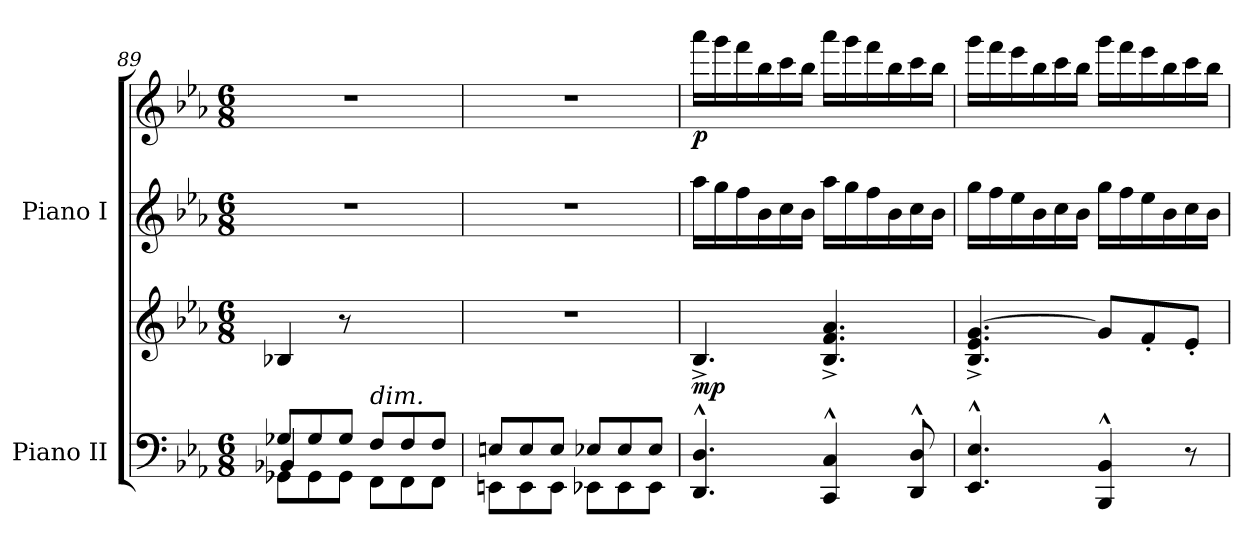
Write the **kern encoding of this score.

**kern	**kern	**dynam	**kern	**kern	**dynam
*part2	*part2	*part2	*part1	*part1	*part1
*staff4	*staff3	*staff3/4	*staff2	*staff1	*staff1/2
*I"Piano II	*	*	*I"Piano I	*	*
*I'Pno. II	*	*	*I'Pno. I	*	*
*clefF4	*clefG2	*	*clefG2	*clefG2	*
*k[b-e-a-]	*k[b-e-a-]	*	*k[b-e-a-]	*k[b-e-a-]	*
*M6/8	*M6/8	*	*M6/8	*M6/8	*
=89	=89	=89	=89	=89	=89
*^	*	*	*	*^	*
*	*^	*	*	*	*	*	*
8G-X/L	8GG-X\L	4BB-X/	4B-X/	.	2.r	2.r	4.ryy	.
8G-/	8GG-\	.	.	.	.	.	.	.
8G-/J	8GG-\J	2rcyy	8r	.	.	.	.	.
*	*	*	*	*	*	*MM168	*	*
!LO:TX:a:i:t=dim.	!	!	!	!	!	!	!	!
8F/L	8FF\L	.	8ryy	.	.	.	4.ryy	.
8F/	8FF\	.	4ryy	.	.	.	.	.
8F/J	8FF\J	.	.	.	.	.	.	.
*v	*v	*v	*	*	*	*	*	*
=90	=90	=90	=90	=90	=90	=90
*	*	*	*	*MM160	*	*
*^	*	*	*	*	*	*
8En/L	8EEn\L	2.r	.	2.r	2.r	4.ryy	.
8E/	8EE\	.	.	.	.	.	.
8E/J	8EE\J	.	.	.	.	.	.
*	*	*	*	*	*MM152	*	*
8E-X/L	8EE-X\L	.	.	.	.	4.ryy	.
8E-/	8EE-\	.	.	.	.	.	.
8E-/J	8EE-\J	.	.	.	.	.	.
*v	*v	*	*	*	*v	*v	*
!!LO:PB:g=z
=91	=91	=91	=91	=91	=91
*	*	*	*	*MM140	*
*^	*	*	*	*^	*
!LO:TX:b:i:t=un poco marcato	!	!	!	!	!	!	!
!	!	!	!LO:DY:b	!	!	!	!LO:DY:b
*v	*v	*	*	*	*v	*v	*
4.DD/^^ 4.D/^^	4.B-^/	mp	16aa-\LL	16aaa-\LL	p
.	.	.	16gg\	16ggg\	.
.	.	.	16ff\	16fff\	.
.	.	.	16b-\	16bb-\	.
.	.	.	16cc\	16ccc\	.
.	.	.	16b-\JJ	16bb-\JJ	.
4CC/^^ 4C/^^	4.B-/^ 4.f/^ 4.a-/^	.	16aa-\LL	16aaa-\LL	.
.	.	.	16gg\	16ggg\	.
.	.	.	16ff\	16fff\	.
.	.	.	16b-\	16bb-\	.
8DD/^^ 8D/^^	.	.	16cc\	16ccc\	.
.	.	.	16b-\JJ	16bb-\JJ	.
=92	=92	=92	=92	=92	=92
4.EE-/^^ 4.E-/^^	4.B-/^ 4.e-/^ [4.g/^	.	16gg\LL	16ggg\LL	.
.	.	.	16ff\	16fff\	.
.	.	.	16ee-\	16eee-\	.
.	.	.	16b-\	16bb-\	.
.	.	.	16cc\	16ccc\	.
.	.	.	16b-\JJ	16bb-\JJ	.
4BBB-/^^ 4BB-/^^	8g/L]	.	16gg\LL	16ggg\LL	.
.	.	.	16ff\	16fff\	.
.	8f'/	.	16ee-\	16eee-\	.
.	.	.	16b-\	16bb-\	.
8r	8e-'/J	.	16cc\	16ccc\	.
.	.	.	16b-\JJ	16bb-\JJ	.
=	=	=	=	=	=
*-	*-	*-	*-	*-	*-
